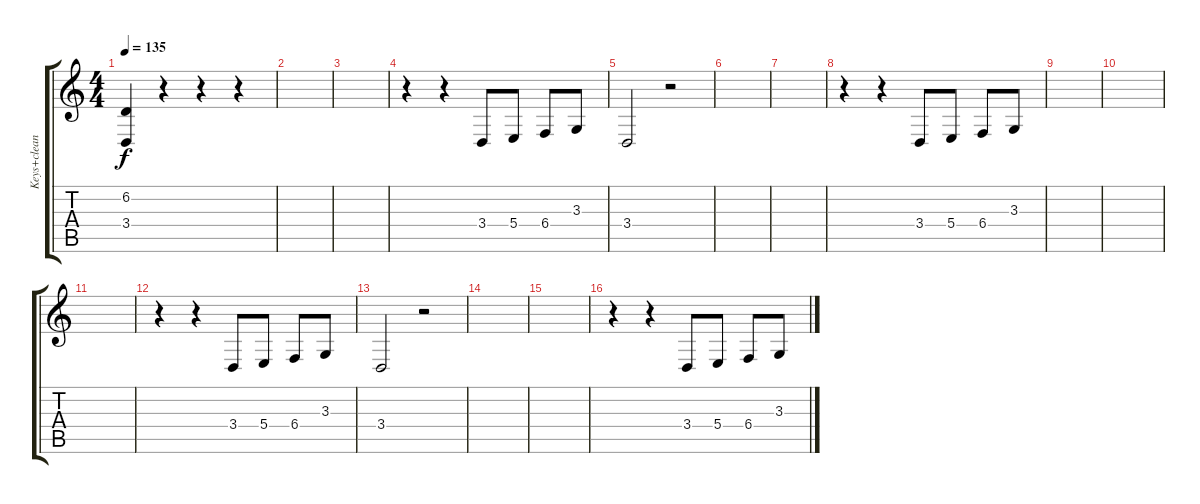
\track ("Keys+clean guitar" "Keys+clean") {instrument lead1square}
\staff {score tabs}
\tuning (Db4 Ab3 E3 B2 Gb2 B1) {hide}
\ts (4 4)
\tempo 135
\clef g2
\ks c
(6.2 3.4).4{dy f} r.4 r.4 r.4 |
|
|
r.4 r.4 3.4.8{instrument electricguitarclean} 5.4.8 6.4.8 3.3.8 |
3.4.2 r.2 |
|
|
r.4 r.4 3.4.8 5.4.8 6.4.8 3.3.8 |
|
|
|
r.4 r.4 3.4.8 5.4.8 6.4.8 3.3.8 |
3.4.2 r.2 |
|
|
r.4 r.4 3.4.8 5.4.8 6.4.8 3.3.8
